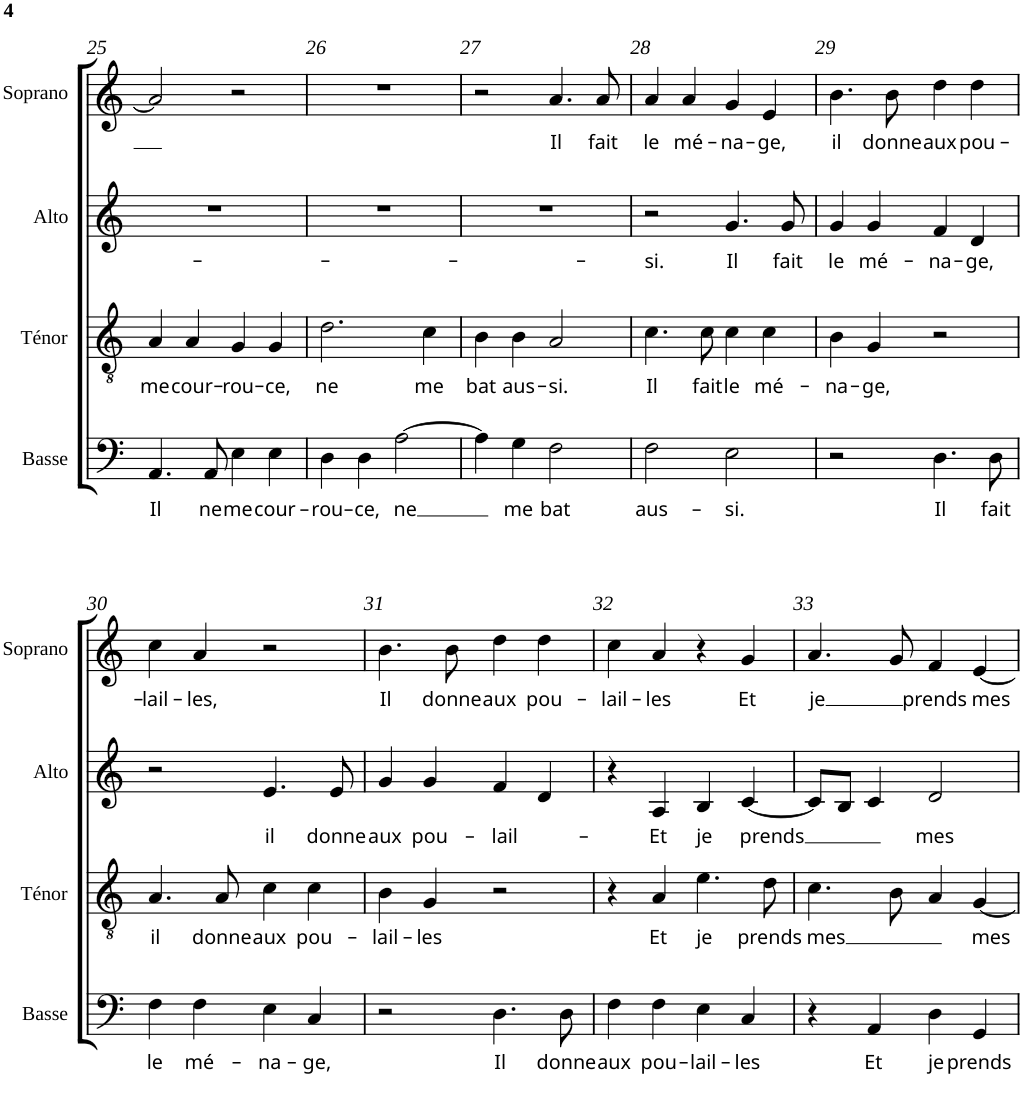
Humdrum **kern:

**kern	**text	**kern	**text	**kern	**text	**kern	**text
*part4	*part4	*part3	*part3	*part2	*part2	*part1	*part1
*staff4	*staff4	*staff3	*staff3	*staff2	*staff2	*staff1	*staff1
*I"Basse	*	*I"Ténor	*	*I"Alto	*	*I"Soprano	*
*I'Basse	*	*I'Ténor	*	*I'Alto	*	*I'Soprano	*
!!LO:PB:g=z
*clefF4	*	*clefGv2	*	*clefG2	*	*clefG2	*
*k[]	*	*k[]	*	*k[]	*	*k[]	*
*M2/2	*	*M2/2	*	*M2/2	*	*M2/2	*
=25	=25	=25	=25	=25	=25	=25	=25
!	!LO:LY:b	!	!LO:LY:b	!	!	!	!
4.AA/	Il	4A/	me	1r	.	2a/]	.
!	!	!	!LO:LY:b	!	!	!	!
.	.	4A/	cour-	.	.	.	.
!	!LO:LY:b	!	!	!	!	!	!
8AA/	ne	.	.	.	.	.	.
!	!LO:LY:b	!	!LO:LY:b	!	!	!	!
4E\	me	4G/	-rou-	.	.	2r	.
!	!LO:LY:b	!	!LO:LY:b	!	!	!	!
4E\	cour-	4G/	-ce,	.	.	.	.
=26	=26	=26	=26	=26	=26	=26	=26
!	!LO:LY:b	!	!LO:LY:b	!	!	!	!
4D\	-rou-	2.d\	ne	1r	.	1r	.
!	!LO:LY:b	!	!	!	!	!	!
4D\	-ce,	.	.	.	.	.	.
!	!LO:LY:b	!	!	!	!	!	!
[2A\	ne	.	.	.	.	.	.
!	!	!	!LO:LY:b	!	!	!	!
.	.	4c\	me	.	.	.	.
=27	=27	=27	=27	=27	=27	=27	=27
!	!	!	!LO:LY:b	!	!	!	!
4A\]	.	4B\	bat	1r	.	2r	.
!	!LO:LY:b	!	!LO:LY:b	!	!	!	!
4G\	me	4B\	aus-	.	.	.	.
!	!LO:LY:b	!	!LO:LY:b	!	!	!	!LO:LY:b
2F\	bat	2A/	-si.	.	.	4.a/	Il
!	!	!	!	!	!	!	!LO:LY:b
.	.	.	.	.	.	8a/	fait
=28	=28	=28	=28	=28	=28	=28	=28
!	!LO:LY:b	!	!LO:LY:b	!	!LO:LY:b	!	!LO:LY:b
2F\	aus-	4.c\	Il	2r	-si.	4a/	le
!	!	!	!	!	!	!	!LO:LY:b
.	.	.	.	.	.	4a/	mé-
!	!	!	!LO:LY:b	!	!	!	!
.	.	8c\	fait	.	.	.	.
!	!LO:LY:b	!	!LO:LY:b	!	!LO:LY:b	!	!LO:LY:b
2E\	-si.	4c\	le	4.g/	Il	4g/	-na-
!	!	!	!LO:LY:b	!	!	!	!LO:LY:b
.	.	4c\	mé-	.	.	4e/	-ge,
!	!	!	!	!	!LO:LY:b	!	!
.	.	.	.	8g/	fait	.	.
=29	=29	=29	=29	=29	=29	=29	=29
!	!	!	!LO:LY:b	!	!LO:LY:b	!	!LO:LY:b
2r	.	4B\	-na-	4g/	le	4.b\	il
!	!	!	!LO:LY:b	!	!LO:LY:b	!	!
.	.	4G/	-ge,	4g/	mé-	.	.
!	!	!	!	!	!	!	!LO:LY:b
.	.	.	.	.	.	8b\	donne
!	!LO:LY:b	!	!	!	!LO:LY:b	!	!LO:LY:b
4.D\	Il	2r	.	4f/	-na-	4dd\	aux
!	!	!	!	!	!LO:LY:b	!	!LO:LY:b
.	.	.	.	4d/	-ge,	4dd\	pou-
!	!LO:LY:b	!	!	!	!	!	!
8D\	fait	.	.	.	.	.	.
!!LO:LB:g=z
=30	=30	=30	=30	=30	=30	=30	=30
!	!LO:LY:b	!	!LO:LY:b	!	!	!	!LO:LY:b
4F\	le	4.A/	il	2r	.	4cc\	-lail-
!	!LO:LY:b	!	!	!	!	!	!LO:LY:b
4F\	mé-	.	.	.	.	4a/	-les,
!	!	!	!LO:LY:b	!	!	!	!
.	.	8A/	donne	.	.	.	.
!	!LO:LY:b	!	!LO:LY:b	!	!LO:LY:b	!	!
4E\	-na-	4c\	aux	4.e/	il	2r	.
!	!LO:LY:b	!	!LO:LY:b	!	!	!	!
4C/	-ge,	4c\	pou-	.	.	.	.
!	!	!	!	!	!LO:LY:b	!	!
.	.	.	.	8e/	donne	.	.
=31	=31	=31	=31	=31	=31	=31	=31
!	!	!	!LO:LY:b	!	!LO:LY:b	!	!LO:LY:b
2r	.	4B\	-lail-	4g/	aux	4.b\	Il
!	!	!	!LO:LY:b	!	!LO:LY:b	!	!
.	.	4G/	-les	4g/	pou-	.	.
!	!	!	!	!	!	!	!LO:LY:b
.	.	.	.	.	.	8b\	donne
!	!LO:LY:b	!	!	!	!LO:LY:b	!	!LO:LY:b
4.D\	Il	2r	.	4f/	-lail-	4dd\	aux
!	!	!	!	!	!	!	!LO:LY:b
.	.	.	.	4d/	.	4dd\	pou-
!	!LO:LY:b	!	!	!	!	!	!
8D\	donne	.	.	.	.	.	.
=32	=32	=32	=32	=32	=32	=32	=32
!	!LO:LY:b	!	!	!	!	!	!LO:LY:b
4F\	aux	4r	.	4r	.	4cc\	-lail-
!	!LO:LY:b	!	!LO:LY:b	!	!LO:LY:b	!	!LO:LY:b
4F\	pou-	4A/	Et	4A/	-Et	4a/	-les
!	!LO:LY:b	!	!LO:LY:b	!	!LO:LY:b	!	!
4E\	-lail-	4.e\	je	4B/	je	4r	.
!	!LO:LY:b	!	!	!	!LO:LY:b	!	!LO:LY:b
4C/	-les	.	.	[4c/	prends	4g/	Et
!	!	!	!LO:LY:b	!	!	!	!
.	.	8d\	prends	.	.	.	.
=33	=33	=33	=33	=33	=33	=33	=33
!	!	!	!LO:LY:b	!	!	!	!LO:LY:b
4r	.	4.c\	mes	8c/L]	.	4.a/	je
.	.	.	.	8B/J	.	.	.
!	!LO:LY:b	!	!	!	!	!	!
4AA/	Et	.	.	4c/	.	.	.
.	.	8B\	.	.	.	8g/	.
!	!LO:LY:b	!	!	!	!LO:LY:b	!	!LO:LY:b
4D\	je	4A/	.	2d/	mes	4f/	prends
!	!LO:LY:b	!	!LO:LY:b	!	!	!	!LO:LY:b
4GG/	prends	[4G/	mes	.	.	[4e/	mes
=	=	=	=	=	=	=	=
*-	*-	*-	*-	*-	*-	*-	*-
